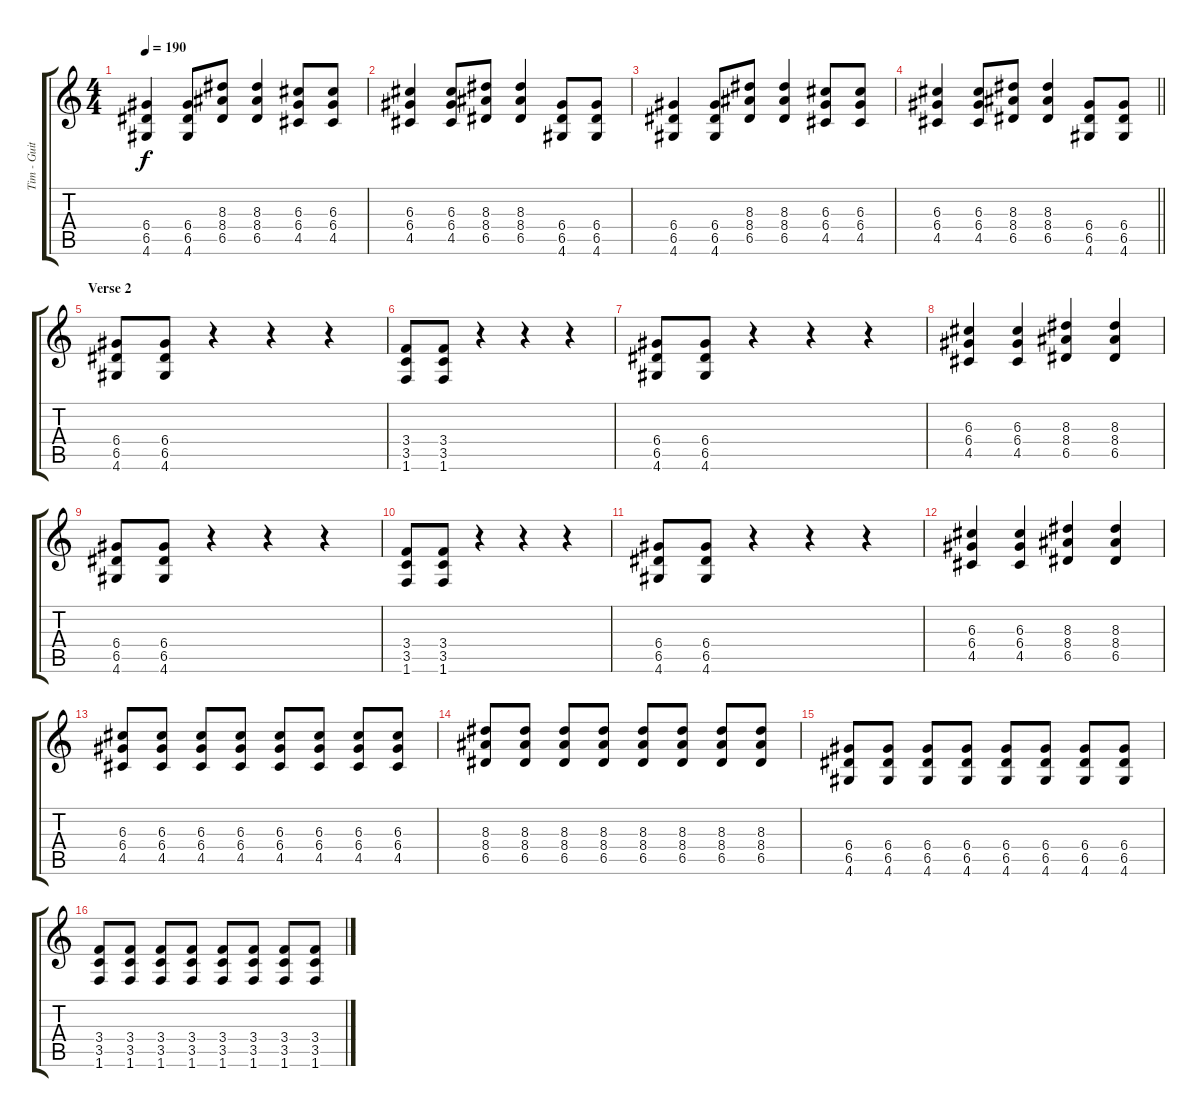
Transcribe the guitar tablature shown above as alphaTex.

\track ("Tim - Guitar Rithmic" "Tim - Guit") {instrument distortionguitar}
\staff {score tabs}
\tuning (E4 B3 G3 D3 A2 E2) {hide}
\ts (4 4)
\tempo 190
\clef g2
\ks c
(6.4 6.5 4.6).4{dy f} (6.4 6.5 4.6).8 (8.3 8.4 6.5).8 (8.3 8.4 6.5).4 (6.3 6.4 4.5).8 (6.3 6.4 4.5).8 |
(6.3 6.4 4.5).4 (6.3 6.4 4.5).8 (8.3 8.4 6.5).8 (8.3 8.4 6.5).4 (6.4 6.5 4.6).8 (6.4 6.5 4.6).8 |
(6.4 6.5 4.6).4 (6.4 6.5 4.6).8 (8.3 8.4 6.5).8 (8.3 8.4 6.5).4 (6.3 6.4 4.5).8 (6.3 6.4 4.5).8 |
\barLineRight lightlight
(6.3 6.4 4.5).4 (6.3 6.4 4.5).8 (8.3 8.4 6.5).8 (8.3 8.4 6.5).4 (6.4 6.5 4.6).8 (6.4 6.5 4.6).8 |
\section ("" "Verse 2")
(6.4 6.5 4.6).8 (6.4 6.5 4.6).8 r.4 r.4 r.4 |
(3.4 3.5 1.6).8 (3.4 3.5 1.6).8 r.4 r.4 r.4 |
(6.4 6.5 4.6).8 (6.4 6.5 4.6).8 r.4 r.4 r.4 |
(6.3 6.4 4.5).4 (6.3 6.4 4.5).4 (8.3 8.4 6.5).4 (8.3 8.4 6.5).4 |
(6.4 6.5 4.6).8 (6.4 6.5 4.6).8 r.4 r.4 r.4 |
(3.4 3.5 1.6).8 (3.4 3.5 1.6).8 r.4 r.4 r.4 |
(6.4 6.5 4.6).8 (6.4 6.5 4.6).8 r.4 r.4 r.4 |
(6.3 6.4 4.5).4 (6.3 6.4 4.5).4 (8.3 8.4 6.5).4 (8.3 8.4 6.5).4 |
(6.3 6.4 4.5).8 (6.3 6.4 4.5).8 (6.3 6.4 4.5).8 (6.3 6.4 4.5).8 (6.3 6.4 4.5).8 (6.3 6.4 4.5).8 (6.3 6.4 4.5).8 (6.3 6.4 4.5).8 |
(8.3 8.4 6.5).8 (8.3 8.4 6.5).8 (8.3 8.4 6.5).8 (8.3 8.4 6.5).8 (8.3 8.4 6.5).8 (8.3 8.4 6.5).8 (8.3 8.4 6.5).8 (8.3 8.4 6.5).8 |
(6.4 6.5 4.6).8 (6.4 6.5 4.6).8 (6.4 6.5 4.6).8 (6.4 6.5 4.6).8 (6.4 6.5 4.6).8 (6.4 6.5 4.6).8 (6.4 6.5 4.6).8 (6.4 6.5 4.6).8 |
(3.4 3.5 1.6).8 (3.4 3.5 1.6).8 (3.4 3.5 1.6).8 (3.4 3.5 1.6).8 (3.4 3.5 1.6).8 (3.4 3.5 1.6).8 (3.4 3.5 1.6).8 (3.4 3.5 1.6).8
